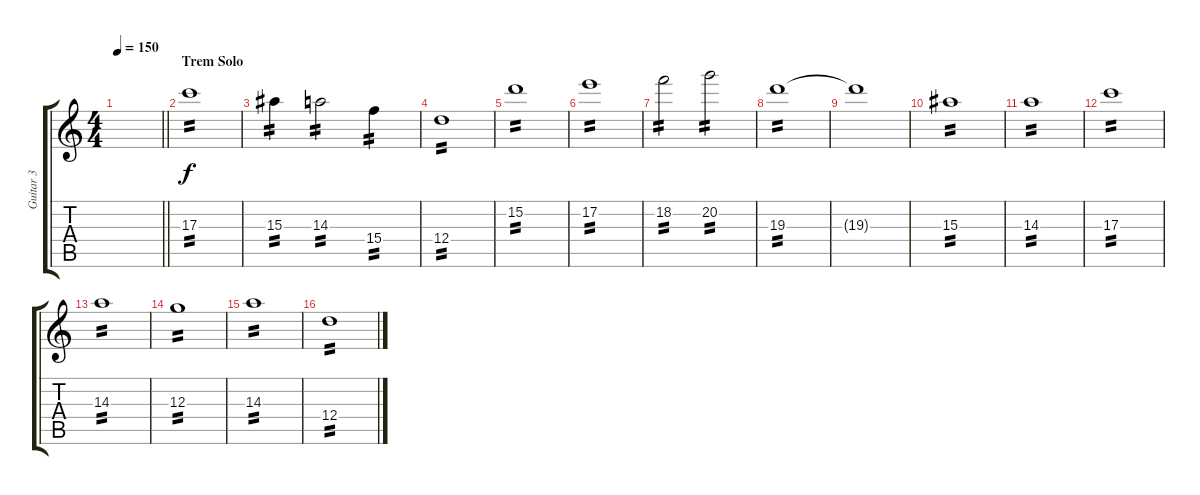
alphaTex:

\track ("Guitar 3" "Guitar 3") {instrument overdrivenguitar}
\staff {score tabs}
\tuning (E4 B3 G3 D3 A2 D2) {hide}
\ts (4 4)
\tempo 150
\clef g2
\barLineRight lightlight
\ks c
|
\section ("" "Trem Solo")
17.3.1{tp 2} |
15.3.4{tp 2} 14.3.2{tp 2} 15.4.4{tp 2} |
12.4.1{tp 2} |
15.2.1{tp 2} |
17.2.1{tp 2} |
18.2.2{tp 2} 20.2.2{tp 2} |
19.3.1{tp 2} |
19.3{t}.1 |
15.3.1{tp 2} |
14.3.1{tp 2} |
17.3.1{tp 2} |
14.3.1{tp 2} |
12.3.1{tp 2} |
14.3.1{tp 2} |
12.4.1{tp 2}
